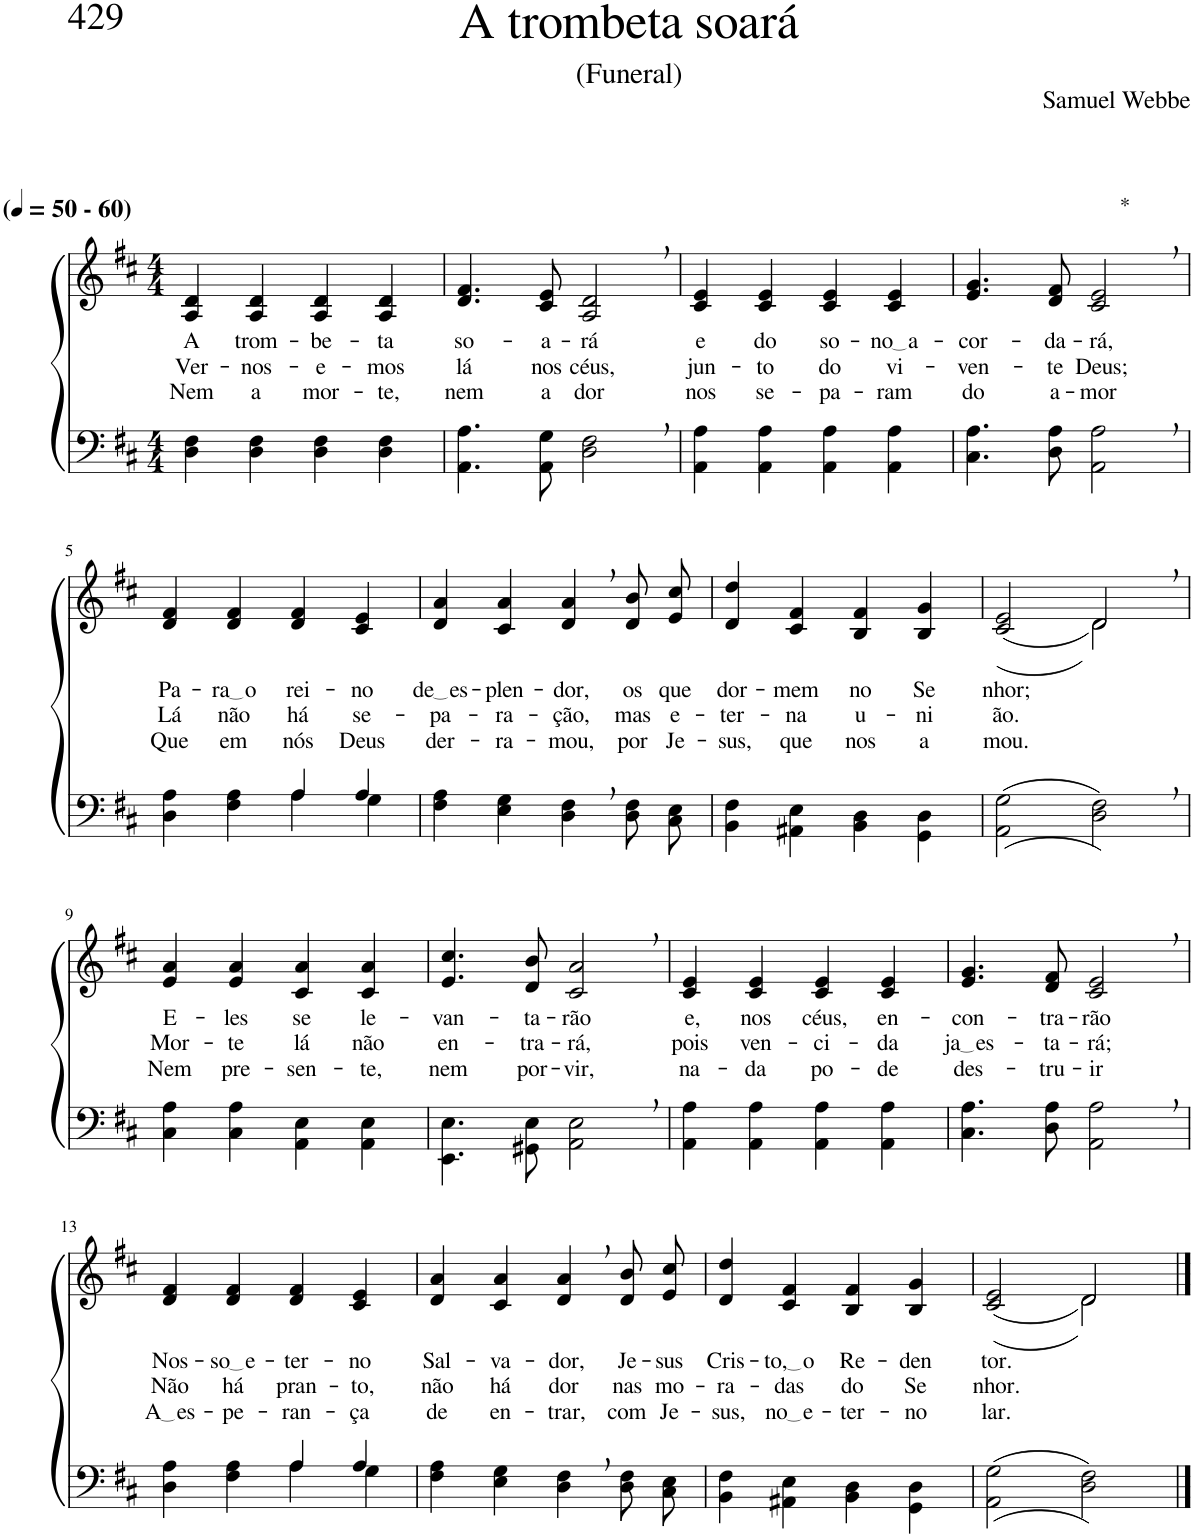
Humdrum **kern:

**kern	**kern	**text	**text	**text
*part2	*part1	*part1	*part1	*part1
*staff2	*staff1	*staff1	*staff1	*staff1
*I"Parte III e IV	*I"Parte I e II	*	*	*
*clefF4	*clefG2	*	*	*
*Trd-1c-2	*Trd-1c-2	*	*	*
*k[f#c#]	*k[f#c#]	*	*	*
*M4/4	*M4/4	*	*	*
*MM50	*MM50	*	*	*
=1	=1	=1	=1	=1
!	!LO:TX:a:B:t=(	!	!	!
!	!LO:TX:a:B:t=- 60)	!	!	!
!	!	!LO:LY:b	!LO:LY:b	!LO:LY:b
4D\ 4F#\	4A/ 4d/	A	Ver-	Nem
!	!	!LO:LY:b	!LO:LY:b	!LO:LY:b
4D\ 4F#\	4A/ 4d/	trom-	-nos-	a
!	!	!LO:LY:b	!LO:LY:b	!LO:LY:b
4D\ 4F#\	4A/ 4d/	-be-	-e-	mor-
!	!	!LO:LY:b	!LO:LY:b	!LO:LY:b
4D\ 4F#\	4A/ 4d/	-ta	-mos	-te,
=2	=2	=2	=2	=2
!	!	!LO:LY:b	!LO:LY:b	!LO:LY:b
4.AA\ 4.A\	4.d/ 4.f#/	so-	lá	nem
!	!	!LO:LY:b	!LO:LY:b	!LO:LY:b
8AA\ 8G\	8c#/ 8e/	-a-	nos	a
!	!	!LO:LY:b	!LO:LY:b	!LO:LY:b
2D\, 2F#\,	2A/, 2d/,	-rá	céus,	dor
=3	=3	=3	=3	=3
!	!	!LO:LY:b	!LO:LY:b	!LO:LY:b
4AA\ 4A\	4c#/ 4e/	e	jun-	nos
!	!	!LO:LY:b	!LO:LY:b	!LO:LY:b
4AA\ 4A\	4c#/ 4e/	do	-to	se-
!	!	!LO:LY:b	!LO:LY:b	!LO:LY:b
4AA\ 4A\	4c#/ 4e/	so-	do	-pa-
!	!	!LO:LY:b	!LO:LY:b	!LO:LY:b
4AA\ 4A\	4c#/ 4e/	no a	vi-	-ram
=4	=4	=4	=4	=4
!	!	!LO:LY:b	!LO:LY:b	!LO:LY:b
4.C#\ 4.A\	4.e/ 4.g/	-cor-	-ven-	do
!	!	!LO:LY:b	!LO:LY:b	!LO:LY:b
8D\ 8A\	8d/ 8f#/	-da-	-te	a-
!	!LO:TX:a:t=*	!	!	!
!	!	!LO:LY:b	!LO:LY:b	!LO:LY:b
2AA\, 2A\,	2c#/, 2e/,	-rá,	Deus;	-mor
!!LO:LB:g=z
=5	=5	=5	=5	=5
*^	*	*	*	*
!	!	!	!LO:LY:b	!LO:LY:b	!LO:LY:b
2ryy	4D\ 4A\	4d/ 4f#/	Pa-	Lá	Que
!	!	!	!LO:LY:b	!LO:LY:b	!LO:LY:b
.	4F#\ 4A\	4d/ 4f#/	ra o	não	em
!	!	!	!LO:LY:b	!LO:LY:b	!LO:LY:b
4A/	4A\	4d/ 4f#/	rei-	há	nós
!	!	!	!LO:LY:b	!LO:LY:b	!LO:LY:b
4A/	4G\	4c#/ 4e/	-no	se-	Deus
=6	=6	=6	=6	=6	=6
!	!	!	!LO:LY:b	!LO:LY:b	!LO:LY:b
*v	*v	*	*	*	*
4F#\ 4A\	4d/ 4a/	de es	-pa-	der-
!	!	!LO:LY:b	!LO:LY:b	!LO:LY:b
4E\ 4G\	4c#/ 4a/	-plen-	-ra-	-ra-
!	!	!LO:LY:b	!LO:LY:b	!LO:LY:b
4D\, 4F#\,	4d/, 4a/,	-dor,	-ção,	-mou,
!	!	!LO:LY:b	!LO:LY:b	!LO:LY:b
8D\ 8F#\L	8d/ 8b/L	os	mas	por
!	!	!LO:LY:b	!LO:LY:b	!LO:LY:b
8C#\ 8E\J	8e/ 8cc#/J	que	e-	Je-
=7	=7	=7	=7	=7
!	!	!LO:LY:b	!LO:LY:b	!LO:LY:b
4BB\ 4F#\	4d/ 4dd/	dor-	-ter-	-sus,
!	!	!LO:LY:b	!LO:LY:b	!LO:LY:b
4AA#X\ 4E\	4c#/ 4f#/	-mem	-na	que
!	!	!LO:LY:b	!LO:LY:b	!LO:LY:b
4BB\ 4D\	4B/ 4f#/	no	u-	nos
!	!	!LO:LY:b	!LO:LY:b	!LO:LY:b
4GG\ 4D\	4B/ 4g/	Se-	-ni-	a-
=8	=8	=8	=8	=8
*	*^	*	*	*
!	!	!	!LO:LY:b	!LO:LY:b	!LO:LY:b
2AA\ 2G\	2ryy	((2c#/ 2e/	-nhor;	-ão.	-mou.
2D\, 2F#\,))	((2d,\	2d/	.	.	.
!!LO:LB:g=z
=9	=9	=9	=9	=9	=9
!	!	!	!LO:LY:b	!LO:LY:b	!LO:LY:b
*	*v	*v	*	*	*
4C#\ 4A\	4e/ 4a/	E-	Mor-	Nem
!	!	!LO:LY:b	!LO:LY:b	!LO:LY:b
4C#\ 4A\	4e/ 4a/	-les	-te	pre-
!	!	!LO:LY:b	!LO:LY:b	!LO:LY:b
4AA\ 4E\	4c#/ 4a/	se	lá	-sen-
!	!	!LO:LY:b	!LO:LY:b	!LO:LY:b
4AA\ 4E\	4c#/ 4a/	le-	não	-te,
=10	=10	=10	=10	=10
!	!	!LO:LY:b	!LO:LY:b	!LO:LY:b
4.EE\ 4.E\	4.e/ 4.cc#/	-van-	en-	nem
!	!	!LO:LY:b	!LO:LY:b	!LO:LY:b
8GG#X\ 8E\	8d/ 8b/	-ta-	-tra-	por-
!	!	!LO:LY:b	!LO:LY:b	!LO:LY:b
2AA\, 2E\,	2c#/, 2a/,	-rão	-rá,	-vir,
=11	=11	=11	=11	=11
!	!	!LO:LY:b	!LO:LY:b	!LO:LY:b
4AA\ 4A\	4c#/ 4e/	e,	pois	na-
!	!	!LO:LY:b	!LO:LY:b	!LO:LY:b
4AA\ 4A\	4c#/ 4e/	nos	ven-	-da
!	!	!LO:LY:b	!LO:LY:b	!LO:LY:b
4AA\ 4A\	4c#/ 4e/	céus,	-ci-	po-
!	!	!LO:LY:b	!LO:LY:b	!LO:LY:b
4AA\ 4A\	4c#/ 4e/	en-	-da	-de
=12	=12	=12	=12	=12
!	!	!LO:LY:b	!LO:LY:b	!LO:LY:b
4.C#\ 4.A\	4.e/ 4.g/	-con-	ja es	des-
!	!	!LO:LY:b	!LO:LY:b	!LO:LY:b
8D\ 8A\	8d/ 8f#/	-tra-	-ta-	-tru-
!	!	!LO:LY:b	!LO:LY:b	!LO:LY:b
2AA\, 2A\,	2c#/, 2e/,	-rão	-rá;	-ir
!!LO:LB:g=z
=13	=13	=13	=13	=13
*^	*	*	*	*
!	!	!	!LO:LY:b	!LO:LY:b	!LO:LY:b
2ryy	4D\ 4A\	4d/ 4f#/	Nos-	Não	A es
!	!	!	!LO:LY:b	!LO:LY:b	!LO:LY:b
.	4F#\ 4A\	4d/ 4f#/	so e	há	-pe-
!	!	!	!LO:LY:b	!LO:LY:b	!LO:LY:b
4A/	4A\	4d/ 4f#/	-ter-	pran-	-ran-
!	!	!	!LO:LY:b	!LO:LY:b	!LO:LY:b
4A/	4G\	4c#/ 4e/	-no	-to,	-ça
=14	=14	=14	=14	=14	=14
!	!	!	!LO:LY:b	!LO:LY:b	!LO:LY:b
*v	*v	*	*	*	*
4F#\ 4A\	4d/ 4a/	Sal-	não	de
!	!	!LO:LY:b	!LO:LY:b	!LO:LY:b
4E\ 4G\	4c#/ 4a/	-va-	há	en-
!	!	!LO:LY:b	!LO:LY:b	!LO:LY:b
4D\, 4F#\,	4d/, 4a/,	-dor,	dor	-trar,
!	!	!LO:LY:b	!LO:LY:b	!LO:LY:b
8D\ 8F#\L	8d/ 8b/L	Je-	nas	com
!	!	!LO:LY:b	!LO:LY:b	!LO:LY:b
8C#\ 8E\J	8e/ 8cc#/J	-sus	mo-	Je-
=15	=15	=15	=15	=15
!	!	!LO:LY:b	!LO:LY:b	!LO:LY:b
4BB\ 4F#\	4d/ 4dd/	Cris-	-ra-	-sus,
!	!	!LO:LY:b	!LO:LY:b	!LO:LY:b
4AA#X\ 4E\	4c#/ 4f#/	to, o	-das	no e
!	!	!LO:LY:b	!LO:LY:b	!LO:LY:b
4BB\ 4D\	4B/ 4f#/	Re-	do	-ter-
!	!	!LO:LY:b	!LO:LY:b	!LO:LY:b
4GG\ 4D\	4B/ 4g/	-den-	Se-	-no
=16	=16	=16	=16	=16
*	*^	*	*	*
!	!	!	!LO:LY:b	!LO:LY:b	!LO:LY:b
((2AA\ 2G\	2ryy	((2c#/ 2e/	-tor.	-nhor.	lar.
2D\ 2F#\))	2d\))	2d/	.	.	.
*	*v	*v	*	*	*
==	==	==	==	==
*-	*-	*-	*-	*-
